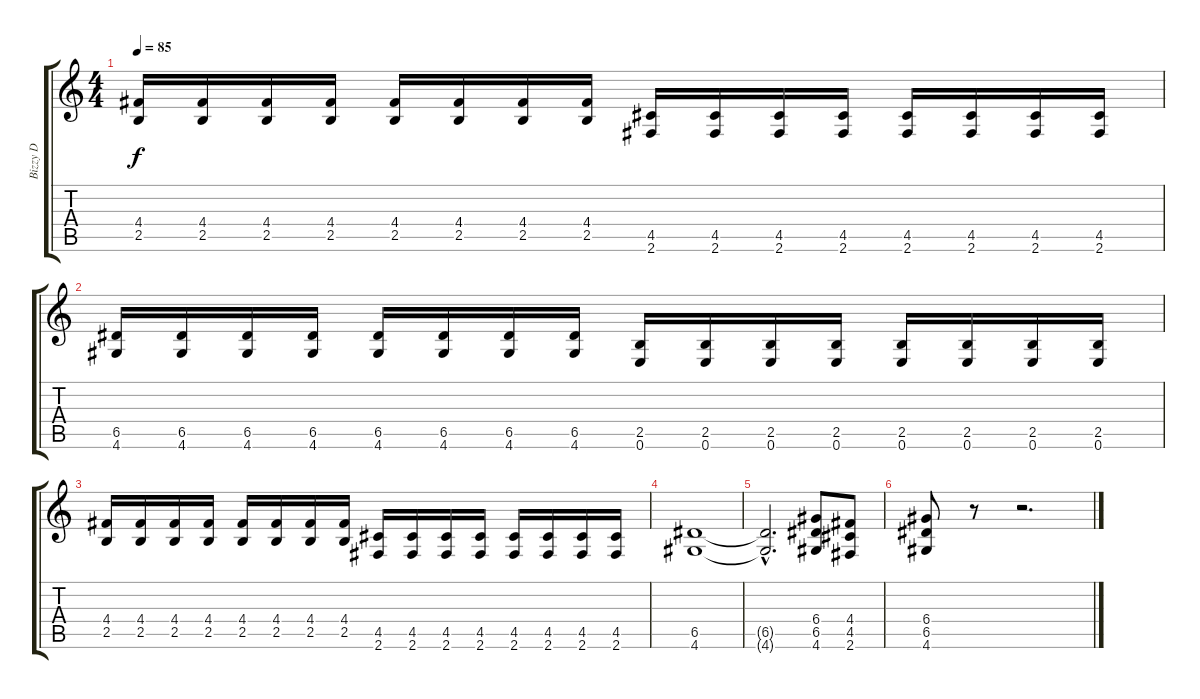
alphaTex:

\track ("Bizzy D" "Bizzy D") {instrument distortionguitar}
\staff {score tabs}
\tuning (E4 B3 G3 D3 A2 E2) {hide}
\ts (4 4)
\tempo 85
\clef g2
\ks c
(4.4 2.5).16{dy f} (4.4 2.5).16 (4.4 2.5).16 (4.4 2.5).16 (4.4 2.5).16 (4.4 2.5).16 (4.4 2.5).16 (4.4 2.5).16 (4.5 2.6).16 (4.5 2.6).16 (4.5 2.6).16 (4.5 2.6).16 (4.5 2.6).16 (4.5 2.6).16 (4.5 2.6).16 (4.5 2.6).16 |
(6.5 4.6).16 (6.5 4.6).16 (6.5 4.6).16 (6.5 4.6).16 (6.5 4.6).16 (6.5 4.6).16 (6.5 4.6).16 (6.5 4.6).16 (2.5 0.6).16 (2.5 0.6).16 (2.5 0.6).16 (2.5 0.6).16 (2.5 0.6).16 (2.5 0.6).16 (2.5 0.6).16 (2.5 0.6).16 |
(4.4 2.5).16 (4.4 2.5).16 (4.4 2.5).16 (4.4 2.5).16 (4.4 2.5).16 (4.4 2.5).16 (4.4 2.5).16 (4.4 2.5).16 (4.5 2.6).16 (4.5 2.6).16 (4.5 2.6).16 (4.5 2.6).16 (4.5 2.6).16 (4.5 2.6).16 (4.5 2.6).16 (4.5 2.6).16 |
(6.5 4.6).1{volume 7} |
(6.5{hac t} 4.6{hac t}).2{d} (6.4 6.5 4.6).8{volume 13} (4.4 4.5 2.6).8 |
(6.4 6.5 4.6).8 r.8 r.2{d}
